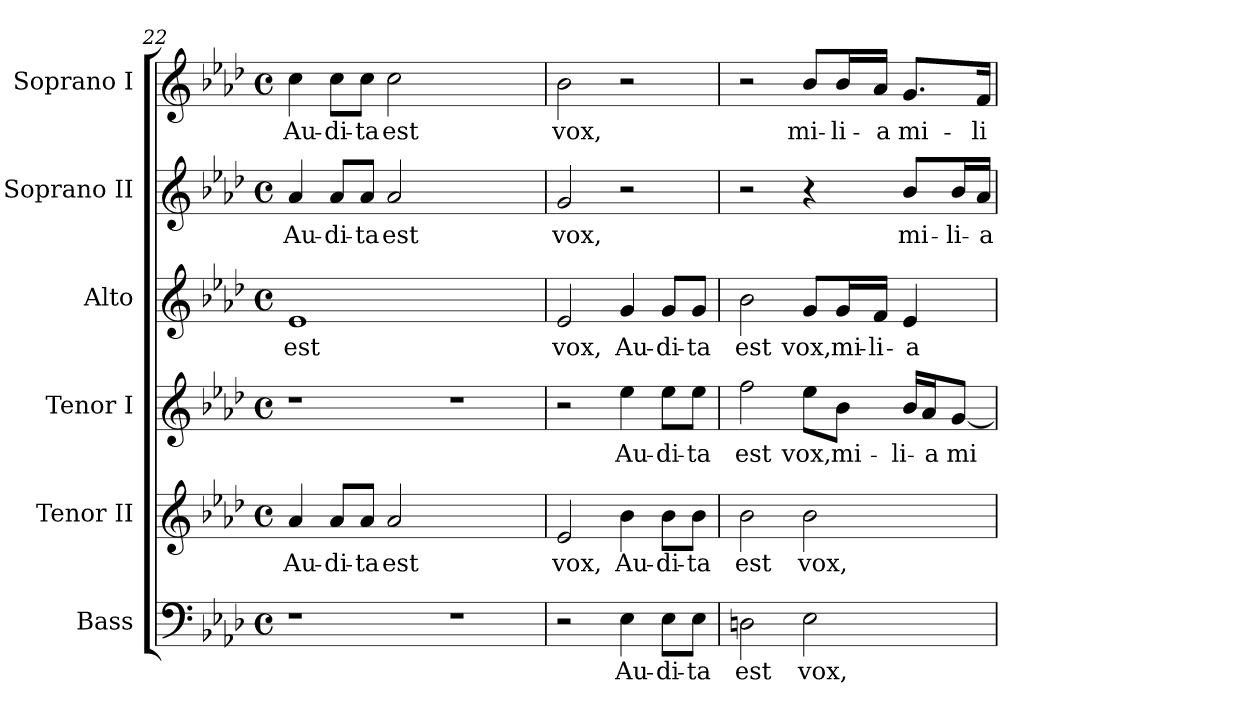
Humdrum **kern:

**kern	**text	**kern	**text	**kern	**text	**kern	**text	**kern	**text	**kern	**text
*part6	*part6	*part5	*part5	*part4	*part4	*part3	*part3	*part2	*part2	*part1	*part1
*staff6	*staff6	*staff5	*staff5	*staff4	*staff4	*staff3	*staff3	*staff2	*staff2	*staff1	*staff1
*I"Bass	*	*I"Tenor II	*	*I"Tenor I	*	*I"Alto	*	*I"Soprano II	*	*I"Soprano I	*
*I'B.	*	*I'T. II	*	*I'T. I	*	*I'A.	*	*I'S. II	*	*I'S. I	*
*clefF4	*	*clefG2	*	*clefG2	*	*clefG2	*	*clefG2	*	*clefG2	*
*	*	*ITrd7c12	*	*ITrd7c12	*	*	*	*	*	*	*
*k[b-e-a-d-]	*	*k[b-e-a-d-]	*	*k[b-e-a-d-]	*	*k[b-e-a-d-]	*	*k[b-e-a-d-]	*	*k[b-e-a-d-]	*
*A-:	*	*A-:	*	*A-:	*	*A-:	*	*A-:	*	*A-:	*
*M4/4	*	*M4/4	*	*M4/4	*	*M4/4	*	*M4/4	*	*M4/4	*
*met(c)	*	*met(c)	*	*met(c)	*	*met(c)	*	*met(c)	*	*met(c)	*
=22	=22	=22	=22	=22	=22	=22	=22	=22	=22	=22	=22
!	!	!	!LO:LY:b:color=#000000	!	!	!	!	!	!	!	!
!	!	!	!	!	!	!	!LO:LY:b:color=#000000	!	!	!	!
!	!	!	!	!	!	!	!	!	!LO:LY:b:color=#000000	!	!
!	!	!	!	!	!	!	!	!	!	!	!LO:LY:b:color=#000000
1r	.	4A-i/	Au-	1r	.	1e-i	est	4a-i/	Au-	4cci\	Au-
!	!	!	!LO:LY:b:color=#000000	!	!	!	!	!	!	!	!
!	!	!	!	!	!	!	!	!	!LO:LY:b:color=#000000	!	!
!	!	!	!	!	!	!	!	!	!	!	!LO:LY:b:color=#000000
.	.	8A-i/L	-di-	.	.	.	.	8a-i/L	-di-	8cci\L	-di-
!	!	!	!LO:LY:b:color=#000000	!	!	!	!	!	!	!	!
!	!	!	!	!	!	!	!	!	!LO:LY:b:color=#000000	!	!
!	!	!	!	!	!	!	!	!	!	!	!LO:LY:b:color=#000000
.	.	8A-i/J	-ta	.	.	.	.	8a-i/J	-ta	8cci\J	-ta
!	!	!	!LO:LY:b:color=#000000	!	!	!	!	!	!	!	!
!	!	!	!	!	!	!	!	!	!LO:LY:b:color=#000000	!	!
!	!	!	!	!	!	!	!	!	!	!	!LO:LY:b:color=#000000
.	.	2A-i/	est	.	.	.	.	2a-i/	est	2cci\	est
1r	.	1ryy	.	1r	.	1ryy	.	1ryy	.	1ryy	.
!!LO:PB:g=z
=23	=23	=23	=23	=23	=23	=23	=23	=23	=23	=23	=23
!	!	!	!LO:LY:b:color=#000000	!	!	!	!	!	!	!	!
!	!	!	!	!	!	!	!LO:LY:b:color=#000000	!	!	!	!
!	!	!	!	!	!	!	!	!	!LO:LY:b:color=#000000	!	!
!	!	!	!	!	!	!	!	!	!	!	!LO:LY:b:color=#000000
2r	.	2E-i/	vox,	2r	.	2e-i/	vox,	2gi/	vox,	2b-i\	vox,
!	!LO:LY:b:color=#000000	!	!	!	!	!	!	!	!	!	!
!	!	!	!LO:LY:b:color=#000000	!	!	!	!	!	!	!	!
!	!	!	!	!	!LO:LY:b:color=#000000	!	!	!	!	!	!
!	!	!	!	!	!	!	!LO:LY:b:color=#000000	!	!	!	!
4E-i\	Au-	4B-i\	Au-	4e-i\	Au-	4gi/	Au-	2r	.	2r	.
!	!LO:LY:b:color=#000000	!	!	!	!	!	!	!	!	!	!
!	!	!	!LO:LY:b:color=#000000	!	!	!	!	!	!	!	!
!	!	!	!	!	!LO:LY:b:color=#000000	!	!	!	!	!	!
!	!	!	!	!	!	!	!LO:LY:b:color=#000000	!	!	!	!
8E-i\L	-di-	8B-i\L	-di-	8e-i\L	-di-	8gi/L	-di-	.	.	.	.
!	!LO:LY:b:color=#000000	!	!	!	!	!	!	!	!	!	!
!	!	!	!LO:LY:b:color=#000000	!	!	!	!	!	!	!	!
!	!	!	!	!	!LO:LY:b:color=#000000	!	!	!	!	!	!
!	!	!	!	!	!	!	!LO:LY:b:color=#000000	!	!	!	!
8E-i\J	-ta	8B-i\J	-ta	8e-i\J	-ta	8gi/J	-ta	.	.	.	.
=24	=24	=24	=24	=24	=24	=24	=24	=24	=24	=24	=24
!	!LO:LY:b:color=#000000	!	!	!	!	!	!	!	!	!	!
!	!	!	!LO:LY:b:color=#000000	!	!	!	!	!	!	!	!
!	!	!	!	!	!LO:LY:b:color=#000000	!	!	!	!	!	!
!	!	!	!	!	!	!	!LO:LY:b:color=#000000	!	!	!	!
2Dni\	est	2B-i\	est	2fi\	est	2b-i\	est	2r	.	2r	.
!	!LO:LY:b:color=#000000	!	!	!	!	!	!	!	!	!	!
!	!	!	!LO:LY:b:color=#000000	!	!	!	!	!	!	!	!
!	!	!	!	!	!LO:LY:b:color=#000000	!	!	!	!	!	!
!	!	!	!	!	!	!	!LO:LY:b:color=#000000	!	!	!	!
!	!	!	!	!	!	!	!	!	!	!	!LO:LY:b:color=#000000
2E-i\	vox,	2B-i\	vox,	8e-i\L	vox,	8gi/L	vox,	4r	.	8b-i/L	mi-
!	!	!	!	!	!LO:LY:b:color=#000000	!	!	!	!	!	!
!	!	!	!	!	!	!	!LO:LY:b:color=#000000	!	!	!	!
!	!	!	!	!	!	!	!	!	!	!	!LO:LY:b:color=#000000
.	.	.	.	8B-i\J	mi-	16gi/L	mi-	.	.	16b-i/L	-li-
!	!	!	!	!	!	!	!LO:LY:b:color=#000000	!	!	!	!
!	!	!	!	!	!	!	!	!	!	!	!LO:LY:b:color=#000000
.	.	.	.	.	.	16fi/JJ	-li-	.	.	16a-i/JJ	-a
!	!	!	!	!	!LO:LY:b:color=#000000	!	!	!	!	!	!
!	!	!	!	!	!	!	!LO:LY:b:color=#000000	!	!	!	!
!	!	!	!	!	!	!	!	!	!LO:LY:b:color=#000000	!	!
!	!	!	!	!	!	!	!	!	!	!	!LO:LY:b:color=#000000
.	.	.	.	16B-i/LL	-li-	4e-i/	-a	8b-i/L	mi-	8.gi/L	mi-
!	!	!	!	!	!LO:LY:b:color=#000000	!	!	!	!	!	!
.	.	.	.	16A-i/J	-a	.	.	.	.	.	.
!	!	!	!	!	!LO:LY:b:color=#000000	!	!	!	!	!	!
!	!	!	!	!	!	!	!	!	!LO:LY:b:color=#000000	!	!
.	.	.	.	[<8Gi/J	mi-	.	.	16b-i/L	-li-	.	.
!	!	!	!	!	!	!	!	!	!LO:LY:b:color=#000000	!	!
!	!	!	!	!	!	!	!	!	!	!	!LO:LY:b:color=#000000
.	.	.	.	.	.	.	.	16a-i/JJ	-a	16fi/Jk	-li-
=	=	=	=	=	=	=	=	=	=	=	=
*-	*-	*-	*-	*-	*-	*-	*-	*-	*-	*-	*-
